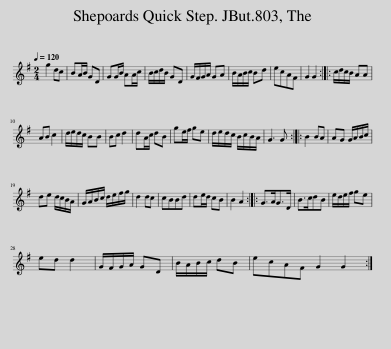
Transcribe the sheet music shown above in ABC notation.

X:1
L:1/8
Q:1/4=120
M:2/4
I:linebreak $
K:G
V:1 treble
V:1
 g2 dc | BA/B/ GD | GG/B/ AA/c/ | B/c/d/B/ GD | G/F/G/A/ GA | %5
 B/A/B/c/ Bd | ecAF | G2 G2 :: c/d/c/B/ AA |$ AB c2 | %10
 d/e/d/c/ BB | Bc d2 | dA/c/ dB | ge/f/ ge | d/e/d/c/ B/c/B/A/ | %15
 G3 G :: B2 BA | AG G/A/B/c/ |$ de d/c/B/A/ | G/A/B/c/ d/e/f/g/ | %20
 d2 dc | cBBd | de/d/ cB | B2 A2 :: G>AG>D | %25
 B>cdB | e/d/e/f/ ge |$ ed d2 | G/F/G/A/ GD | B/A/B/c/ dB | %30
 ecAF G2 G2 :| %31
